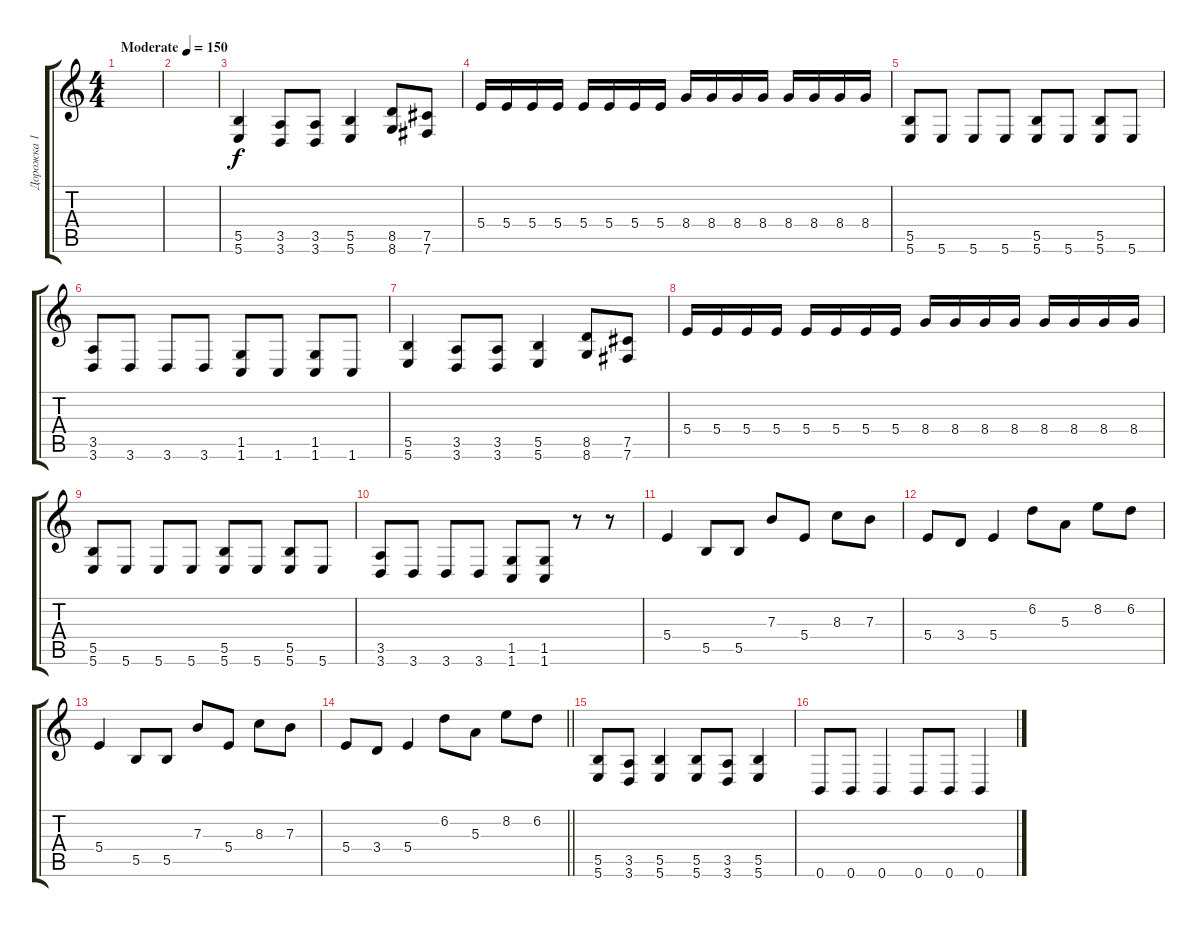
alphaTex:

\track ("Дорожка 1" "Дорожка 1") {instrument distortionguitar}
\staff {score tabs}
\tuning (Db4 Ab3 E3 B2 Gb2 B1) {hide}
\ts (4 4)
\tempo (150 "Moderate")
\clef g2
\ks c
|
|
(5.5 5.6).4 (3.5 3.6).8 (3.5 3.6).8 (5.5 5.6).4 (8.5 8.6).8 (7.5 7.6).8 |
5.4.16 5.4.16 5.4.16 5.4.16 5.4.16 5.4.16 5.4.16 5.4.16 8.4.16 8.4.16 8.4.16 8.4.16 8.4.16 8.4.16 8.4.16 8.4.16 |
(5.5 5.6).8 5.6.8 5.6.8 5.6.8 (5.5 5.6).8 5.6.8 (5.5 5.6).8 5.6.8 |
(3.5 3.6).8 3.6.8 3.6.8 3.6.8 (1.5 1.6).8 1.6.8 (1.5 1.6).8 1.6.8 |
(5.5 5.6).4 (3.5 3.6).8 (3.5 3.6).8 (5.5 5.6).4 (8.5 8.6).8 (7.5 7.6).8 |
5.4.16 5.4.16 5.4.16 5.4.16 5.4.16 5.4.16 5.4.16 5.4.16 8.4.16 8.4.16 8.4.16 8.4.16 8.4.16 8.4.16 8.4.16 8.4.16 |
(5.5 5.6).8 5.6.8 5.6.8 5.6.8 (5.5 5.6).8 5.6.8 (5.5 5.6).8 5.6.8 |
(3.5 3.6).8 3.6.8 3.6.8 3.6.8 (1.5 1.6).8 (1.5 1.6).8 r.8 r.8 |
5.4.4 5.5.8 5.5.8 7.3.8 5.4.8 8.3.8 7.3.8 |
5.4.8 3.4.8 5.4.4 6.2.8 5.3.8 8.2.8 6.2.8 |
5.4.4 5.5.8 5.5.8 7.3.8 5.4.8 8.3.8 7.3.8 |
\barLineRight lightlight
5.4.8 3.4.8 5.4.4 6.2.8 5.3.8 8.2.8 6.2.8 |
\section ("" " ")
(5.5 5.6).8 (3.5 3.6).8 (5.5 5.6).4 (5.5 5.6).8 (3.5 3.6).8 (5.5 5.6).4 |
0.6.8 0.6.8 0.6.4 0.6.8 0.6.8 0.6.4
